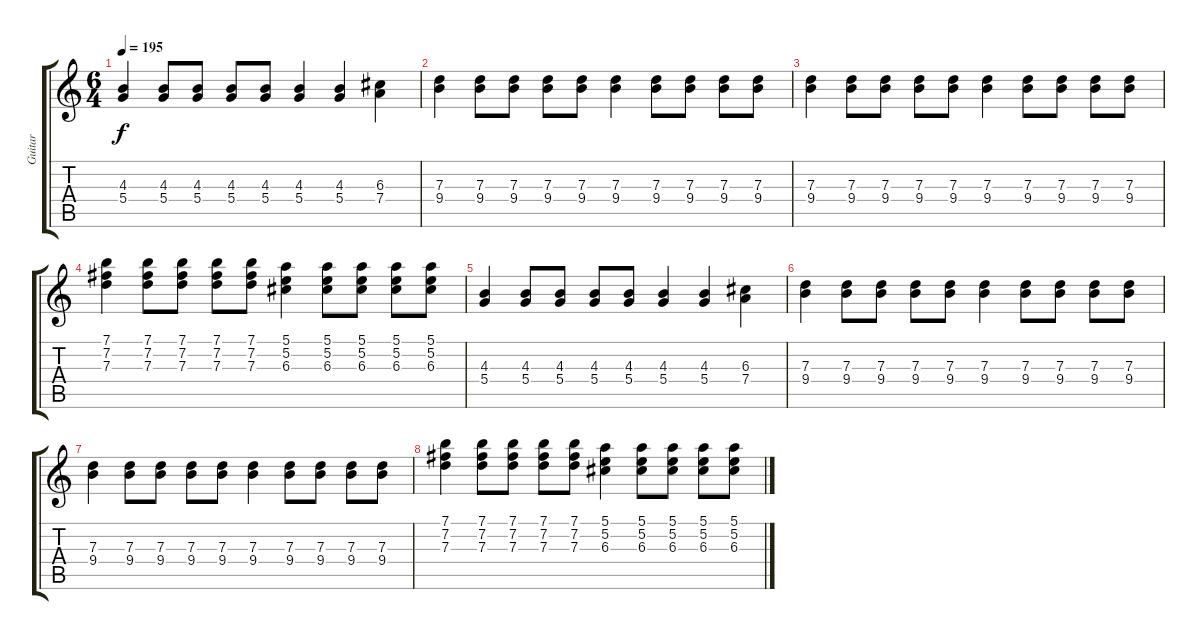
\track ("Guitar" "Guitar") {instrument distortionguitar}
\staff {score tabs}
\tuning (E4 B3 G3 D3 A2 E2) {hide}
\ts (6 4)
\tempo 195
\clef g2
\ks c
(4.3 5.4).4{dy f} (4.3 5.4).8 (4.3 5.4).8 (4.3 5.4).8 (4.3 5.4).8 (4.3 5.4).4 (4.3 5.4).4 (6.3 7.4).4 |
(7.3 9.4).4 (7.3 9.4).8 (7.3 9.4).8 (7.3 9.4).8 (7.3 9.4).8 (7.3 9.4).4 (7.3 9.4).8 (7.3 9.4).8 (7.3 9.4).8 (7.3 9.4).8 |
(7.3 9.4).4 (7.3 9.4).8 (7.3 9.4).8 (7.3 9.4).8 (7.3 9.4).8 (7.3 9.4).4 (7.3 9.4).8 (7.3 9.4).8 (7.3 9.4).8 (7.3 9.4).8 |
(7.1 7.2 7.3).4 (7.1 7.2 7.3).8 (7.1 7.2 7.3).8 (7.1 7.2 7.3).8 (7.1 7.2 7.3).8 (5.1 5.2 6.3).4 (5.1 5.2 6.3).8 (5.1 5.2 6.3).8 (5.1 5.2 6.3).8 (5.1 5.2 6.3).8 |
(4.3 5.4).4 (4.3 5.4).8 (4.3 5.4).8 (4.3 5.4).8 (4.3 5.4).8 (4.3 5.4).4 (4.3 5.4).4 (6.3 7.4).4 |
(7.3 9.4).4 (7.3 9.4).8 (7.3 9.4).8 (7.3 9.4).8 (7.3 9.4).8 (7.3 9.4).4 (7.3 9.4).8 (7.3 9.4).8 (7.3 9.4).8 (7.3 9.4).8 |
(7.3 9.4).4 (7.3 9.4).8 (7.3 9.4).8 (7.3 9.4).8 (7.3 9.4).8 (7.3 9.4).4 (7.3 9.4).8 (7.3 9.4).8 (7.3 9.4).8 (7.3 9.4).8 |
(7.1 7.2 7.3).4 (7.1 7.2 7.3).8 (7.1 7.2 7.3).8 (7.1 7.2 7.3).8 (7.1 7.2 7.3).8 (5.1 5.2 6.3).4 (5.1 5.2 6.3).8 (5.1 5.2 6.3).8 (5.1 5.2 6.3).8 (5.1 5.2 6.3).8
